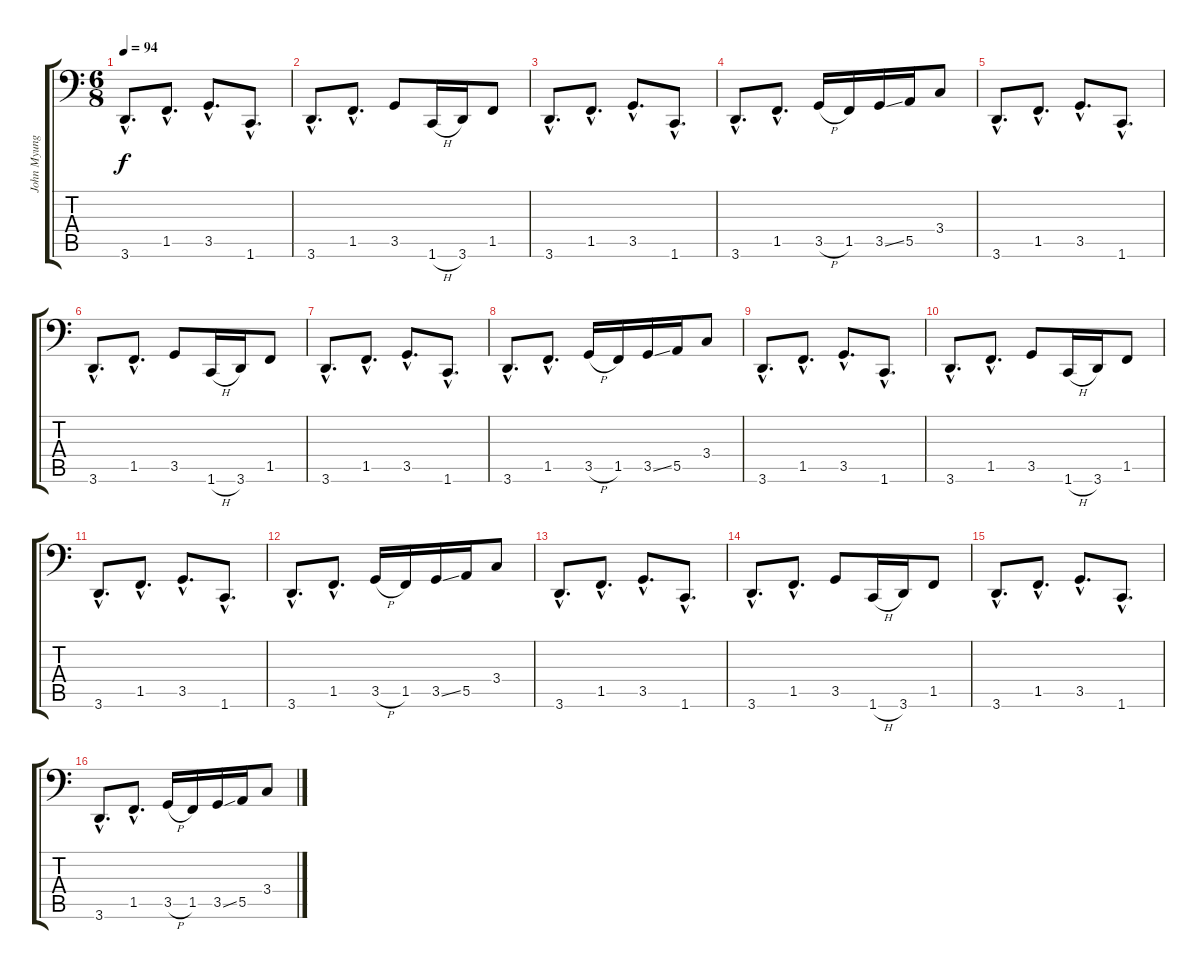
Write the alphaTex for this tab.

\track ("John Myung - 6 Strings Bass" "John Myung") {instrument electricbassfinger}
\staff {score tabs}
\tuning (C3 G2 D2 A1 E1 B0) {hide}
\ts (6 8)
\tempo 94
\clef f4
\ks c
3.6{hac}.8{d dy f} 1.5{hac}.8{d} 3.5{hac}.8{d} 1.6{hac}.8{d} |
3.6{hac}.8{d} 1.5{hac}.8{d} 3.5.8 1.6{h}.16 3.6.16 1.5.8 |
3.6{hac}.8{d} 1.5{hac}.8{d} 3.5{hac}.8{d} 1.6{hac}.8{d} |
3.6{hac}.8{d} 1.5{hac}.8{d} 3.5{h}.16 1.5.16 3.5{ss}.16 5.5.16 3.4.8 |
3.6{hac}.8{d} 1.5{hac}.8{d} 3.5{hac}.8{d} 1.6{hac}.8{d} |
3.6{hac}.8{d} 1.5{hac}.8{d} 3.5.8 1.6{h}.16 3.6.16 1.5.8 |
3.6{hac}.8{d} 1.5{hac}.8{d} 3.5{hac}.8{d} 1.6{hac}.8{d} |
3.6{hac}.8{d} 1.5{hac}.8{d} 3.5{h}.16 1.5.16 3.5{ss}.16 5.5.16 3.4.8 |
3.6{hac}.8{d} 1.5{hac}.8{d} 3.5{hac}.8{d} 1.6{hac}.8{d} |
3.6{hac}.8{d} 1.5{hac}.8{d} 3.5.8 1.6{h}.16 3.6.16 1.5.8 |
3.6{hac}.8{d} 1.5{hac}.8{d} 3.5{hac}.8{d} 1.6{hac}.8{d} |
3.6{hac}.8{d} 1.5{hac}.8{d} 3.5{h}.16 1.5.16 3.5{ss}.16 5.5.16 3.4.8 |
3.6{hac}.8{d} 1.5{hac}.8{d} 3.5{hac}.8{d} 1.6{hac}.8{d} |
3.6{hac}.8{d} 1.5{hac}.8{d} 3.5.8 1.6{h}.16 3.6.16 1.5.8 |
3.6{hac}.8{d} 1.5{hac}.8{d} 3.5{hac}.8{d} 1.6{hac}.8{d} |
3.6{hac}.8{d} 1.5{hac}.8{d} 3.5{h}.16 1.5.16 3.5{ss}.16 5.5.16 3.4.8
